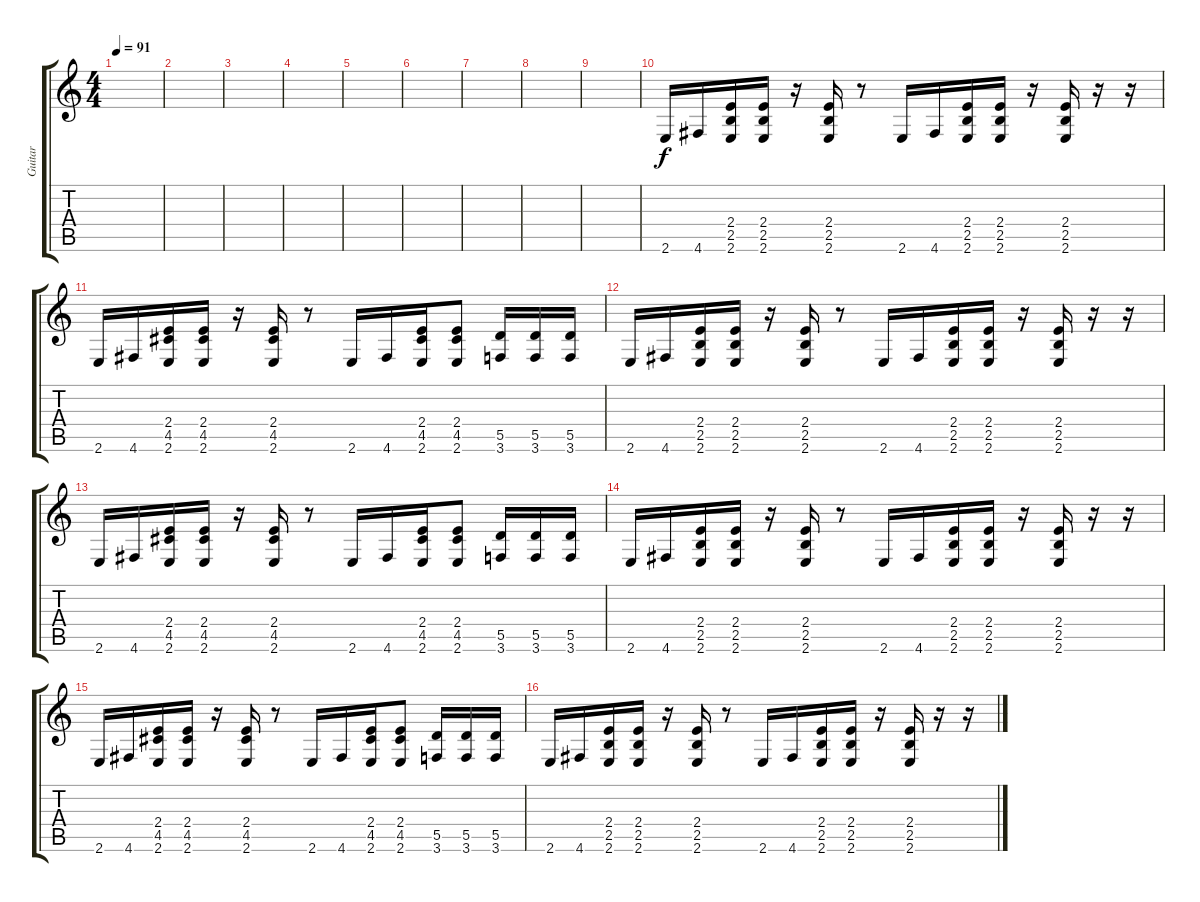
\track ("Guitar" "Guitar") {instrument overdrivenguitar}
\staff {score tabs}
\tuning (E4 B3 G3 D3 A2 D2) {hide}
\ts (4 4)
\tempo 91
\clef g2
\ks c
|
|
|
|
|
|
|
|
|
2.6.16 4.6.16 (2.4 2.5 2.6).16 (2.4 2.5 2.6).16 r.16 (2.4 2.5 2.6).16 r.8 2.6.16 4.6.16 (2.4 2.5 2.6).16 (2.4 2.5 2.6).16 r.16 (2.4 2.5 2.6).16 r.16 r.16 |
2.6.16 4.6.16 (2.4 4.5 2.6).16 (2.4 4.5 2.6).16 r.16 (2.4 4.5 2.6).16 r.8 2.6.16 4.6.16 (2.4 4.5 2.6).16 (2.4 4.5 2.6).8 (5.5 3.6).16 (5.5 3.6).16 (5.5 3.6).16 |
2.6.16 4.6.16 (2.4 2.5 2.6).16 (2.4 2.5 2.6).16 r.16 (2.4 2.5 2.6).16 r.8 2.6.16 4.6.16 (2.4 2.5 2.6).16 (2.4 2.5 2.6).16 r.16 (2.4 2.5 2.6).16 r.16 r.16 |
2.6.16 4.6.16 (2.4 4.5 2.6).16 (2.4 4.5 2.6).16 r.16 (2.4 4.5 2.6).16 r.8 2.6.16 4.6.16 (2.4 4.5 2.6).16 (2.4 4.5 2.6).8 (5.5 3.6).16 (5.5 3.6).16 (5.5 3.6).16 |
2.6.16 4.6.16 (2.4 2.5 2.6).16 (2.4 2.5 2.6).16 r.16 (2.4 2.5 2.6).16 r.8 2.6.16 4.6.16 (2.4 2.5 2.6).16 (2.4 2.5 2.6).16 r.16 (2.4 2.5 2.6).16 r.16 r.16 |
2.6.16 4.6.16 (2.4 4.5 2.6).16 (2.4 4.5 2.6).16 r.16 (2.4 4.5 2.6).16 r.8 2.6.16 4.6.16 (2.4 4.5 2.6).16 (2.4 4.5 2.6).8 (5.5 3.6).16 (5.5 3.6).16 (5.5 3.6).16 |
2.6.16 4.6.16 (2.4 2.5 2.6).16 (2.4 2.5 2.6).16 r.16 (2.4 2.5 2.6).16 r.8 2.6.16 4.6.16 (2.4 2.5 2.6).16 (2.4 2.5 2.6).16 r.16 (2.4 2.5 2.6).16 r.16 r.16
